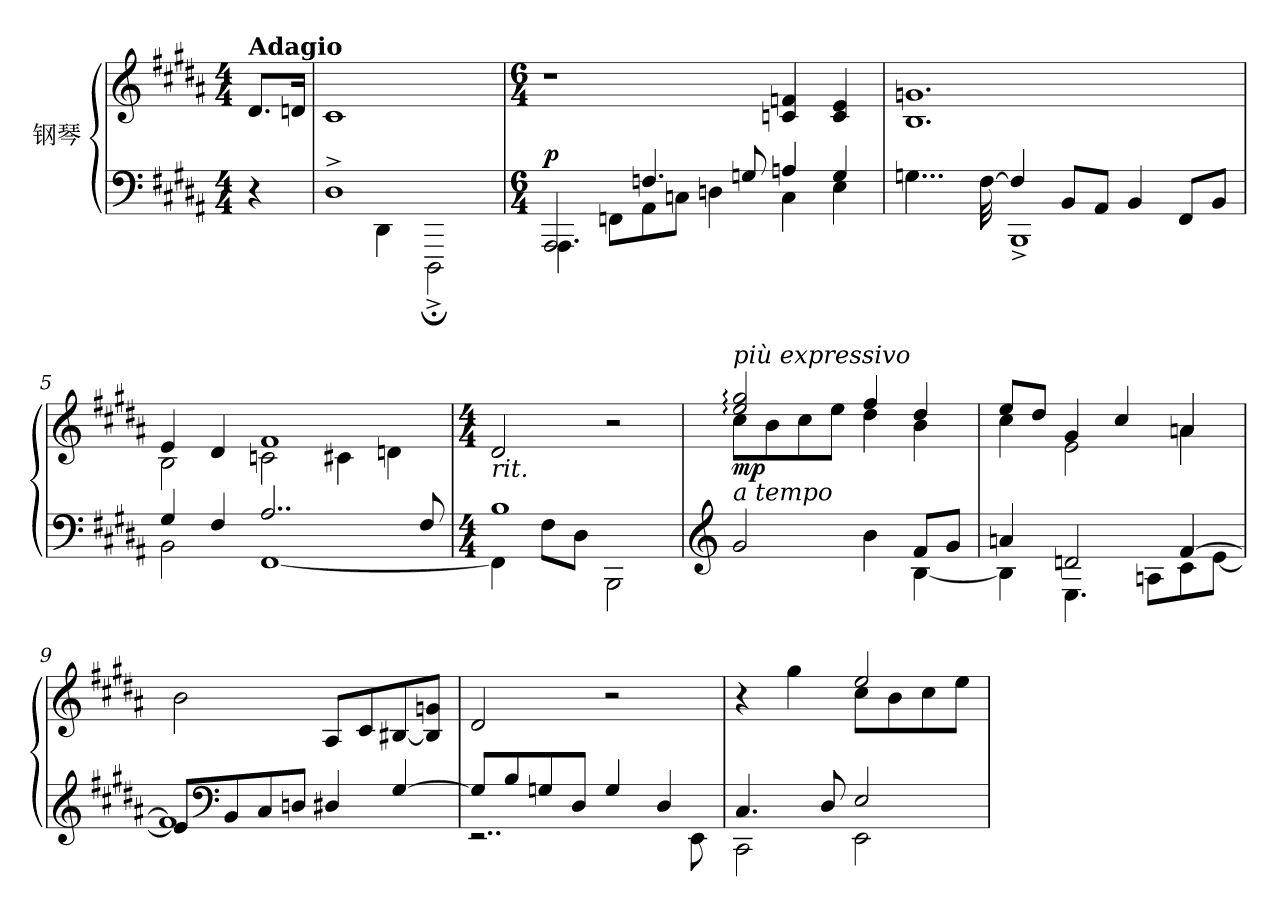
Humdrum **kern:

**kern	**kern	**dynam
*part1	*part1	*part1
*staff2	*staff1	*staff1/2
*I"钢琴	*	*
*clefF4	*clefG2	*
*k[f#c#g#d#a#]	*k[f#c#g#d#a#]	*
*M4/4	*M4/4	*
=1	=1	=1
!	!LO:TX:a:B:t=Adagio	!
4r	8.d#/L	.
.	16dn/Jk	.
=2	=2	=2
*^	*	*
1D#^	4ryy	1c#	.
*	*	*MM56	*
.	4DD#\	.	.
*	*	*MM40	*
.	2DDD#;^\	.	.
=3	=3	=3	=3
*M6/4	*	*M6/4	*
*	*	*MM56	*
!	!	!	!LO:DY:a=2
2AAA#/	4.AAA#\	1r	p
*	*	*MM62	*
.	8FFn\L	.	.
4.Fn/	8AA#\	.	.
.	8Cn\J	.	.
.	4Dn\	.	.
8Gn/	.	.	.
*	*	*MM56	*
4An/	4C\	4cn/ 4fn/	.
*	*	*MM50	*
4G/	4E\	4c/ 4e/	.
=4	=4	=4	=4
4...Gn\	2ryy	1.B 1.gn	.
*	*	*MM62	*
[32F#\	.	.	.
4F#/]	1BBB^	.	.
8BB/L	.	.	.
8AA#/J	.	.	.
4BB/	.	.	.
8FF#/L	.	.	.
8BB/J	.	.	.
=5	=5	=5	=5
*	*	*^	*
4G#/	2BB\	4e/	2B\	.
4F#/	.	4d#/	.	.
2..A#/	[1FF#	1f#	2cn\	.
.	.	.	4c#X\	.
.	.	.	4dn\	.
8F#/	.	.	.	.
*	*	*v	*v	*
=6	=6	=6	=6
*M4/4	*	*M4/4	*
!	!	!LO:TX:b:i:t=rit.	!
1B	4FF#\]	2d#/	.
*	*	*MM50	*
.	8F#\L	.	.
.	8D#\J	.	.
*	*	*MM40	*
.	2BBB\	2r	.
=7	=7	=7	=7
*clefG2	*	*	*
*	*	*MM47	*
*	*	*^	*
!	!	!LO:TX:b:i:t=a tempo	!	!
!	!	!LO:TX:a:i:t=più  expressivo	!	!
!	!	!	!	!LO:DY:b
2g#/	2.ryy	2ee/: 2gg#/:	8cc#\L	mp
*	*	*MM68	*	*
.	.	.	8b\	.
.	.	.	8cc#\	.
*	*	*MM54	*	*
.	.	.	8ee\J	.
*	*	*MM62	*	*
4b\	.	4ff#/	4dd#\	.
*	*	*MM68	*	*
8f#/L	[4B\	4dd#/	4b\	.
*	*	*MM56	*	*
8g#/J	.	.	.	.
=8	=8	=8	=8	=8
*	*	*MM63	*	*
4an/	4B\]	8ee/L	4cc#\	.
.	.	8dd#/J	.	.
2dn/	4.E\	4g#/	2e\	.
.	.	4cc#/	.	.
.	8An\L	.	.	.
*	*	*MM66	*	*
[4f#/	8c#\	4an/	4a\	.
*	*	*MM56	*	*
.	[8e\J	.	.	.
*	*	*v	*v	*
=9	=9	=9	=9
8e/L]	1f#]	2b\	.
*clefF4	*	*	*
8BB/	.	.	.
*	*	*MM63	*
8C#/	.	.	.
8Dn/J	.	.	.
4D#X/	.	8A#/L	.
.	.	8c#/	.
[4G#/	.	[8B#X/	.
.	.	8B#/] 8gn/J	.
=10	=10	=10	=10
8G#/L]	2..r	2d#/	.
8B/	.	.	.
8Gn/	.	.	.
8D#/J	.	.	.
4G/	.	2r	.
4D#/	.	.	.
.	8EE\	.	.
=11	=11	=11	=11
*	*	*^	*
4.C#/	2CC#\	4r	2ryy	.
.	.	4gg#\	.	.
8D#/	.	.	.	.
2E/	2EE\	2ee/	8cc#\L	.
.	.	.	8b\	.
.	.	.	8cc#\	.
.	.	.	8ee\J	.
*v	*v	*	*	*
*	*v	*v	*
=	=	=
*-	*-	*-
